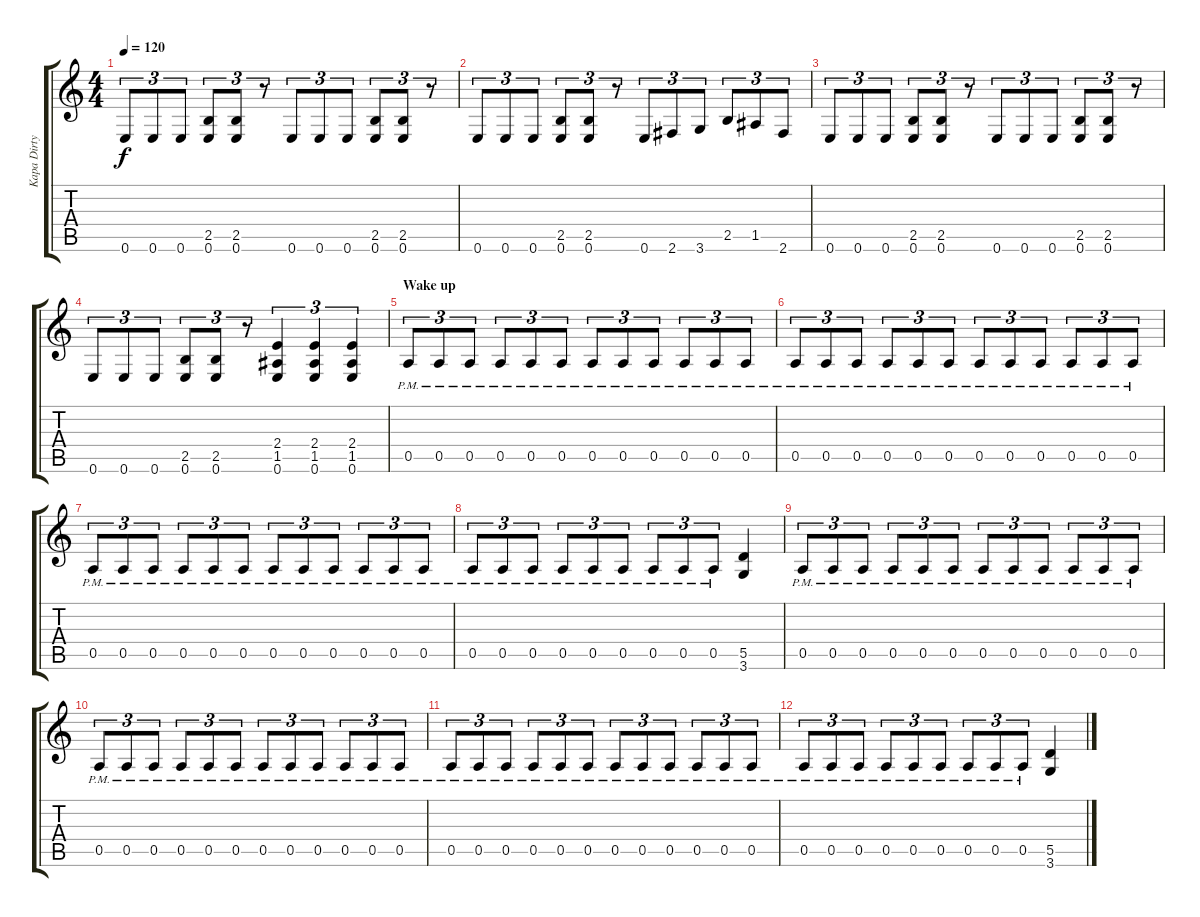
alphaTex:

\track ("Kapa Dirty" "Kapa Dirty") {instrument distortionguitar}
\staff {score tabs}
\tuning (E4 B3 G3 D3 A2 E2) {hide}
\ts (4 4)
\tempo 120
\clef g2
\ks c
0.6.8{tu (3 2) dy f} 0.6.8{tu (3 2)} 0.6.8{tu (3 2)} (2.5 0.6).8{tu (3 2)} (2.5 0.6).8{tu (3 2)} r.8{tu (3 2)} 0.6.8{tu (3 2)} 0.6.8{tu (3 2)} 0.6.8{tu (3 2)} (2.5 0.6).8{tu (3 2)} (2.5 0.6).8{tu (3 2)} r.8{tu (3 2)} |
0.6.8{tu (3 2)} 0.6.8{tu (3 2)} 0.6.8{tu (3 2)} (2.5 0.6).8{tu (3 2)} (2.5 0.6).8{tu (3 2)} r.8{tu (3 2)} 0.6.8{tu (3 2)} 2.6.8{tu (3 2)} 3.6.8{tu (3 2)} 2.5.8{tu (3 2)} 1.5.8{tu (3 2)} 2.6.8{tu (3 2)} |
0.6.8{tu (3 2)} 0.6.8{tu (3 2)} 0.6.8{tu (3 2)} (2.5 0.6).8{tu (3 2)} (2.5 0.6).8{tu (3 2)} r.8{tu (3 2)} 0.6.8{tu (3 2)} 0.6.8{tu (3 2)} 0.6.8{tu (3 2)} (2.5 0.6).8{tu (3 2)} (2.5 0.6).8{tu (3 2)} r.8{tu (3 2)} |
0.6.8{tu (3 2)} 0.6.8{tu (3 2)} 0.6.8{tu (3 2)} (2.5 0.6).8{tu (3 2)} (2.5 0.6).8{tu (3 2)} r.8{tu (3 2)} (2.4 1.5 0.6).4{tu (3 2)} (2.4 1.5 0.6).4{tu (3 2)} (2.4 1.5 0.6).4{tu (3 2)} |
\section ("" "Wake up")
0.5{pm}.8{tu (3 2)} 0.5{pm}.8{tu (3 2)} 0.5{pm}.8{tu (3 2)} 0.5{pm}.8{tu (3 2)} 0.5{pm}.8{tu (3 2)} 0.5{pm}.8{tu (3 2)} 0.5{pm}.8{tu (3 2)} 0.5{pm}.8{tu (3 2)} 0.5{pm}.8{tu (3 2)} 0.5{pm}.8{tu (3 2)} 0.5{pm}.8{tu (3 2)} 0.5{pm}.8{tu (3 2)} |
0.5{pm}.8{tu (3 2)} 0.5{pm}.8{tu (3 2)} 0.5{pm}.8{tu (3 2)} 0.5{pm}.8{tu (3 2)} 0.5{pm}.8{tu (3 2)} 0.5{pm}.8{tu (3 2)} 0.5{pm}.8{tu (3 2)} 0.5{pm}.8{tu (3 2)} 0.5{pm}.8{tu (3 2)} 0.5{pm}.8{tu (3 2)} 0.5{pm}.8{tu (3 2)} 0.5{pm}.8{tu (3 2)} |
0.5{pm}.8{tu (3 2)} 0.5{pm}.8{tu (3 2)} 0.5{pm}.8{tu (3 2)} 0.5{pm}.8{tu (3 2)} 0.5{pm}.8{tu (3 2)} 0.5{pm}.8{tu (3 2)} 0.5{pm}.8{tu (3 2)} 0.5{pm}.8{tu (3 2)} 0.5{pm}.8{tu (3 2)} 0.5{pm}.8{tu (3 2)} 0.5{pm}.8{tu (3 2)} 0.5{pm}.8{tu (3 2)} |
0.5{pm}.8{tu (3 2)} 0.5{pm}.8{tu (3 2)} 0.5{pm}.8{tu (3 2)} 0.5{pm}.8{tu (3 2)} 0.5{pm}.8{tu (3 2)} 0.5{pm}.8{tu (3 2)} 0.5{pm}.8{tu (3 2)} 0.5{pm}.8{tu (3 2)} 0.5{pm}.8{tu (3 2)} (5.5 3.6).4 |
0.5{pm}.8{tu (3 2)} 0.5{pm}.8{tu (3 2)} 0.5{pm}.8{tu (3 2)} 0.5{pm}.8{tu (3 2)} 0.5{pm}.8{tu (3 2)} 0.5{pm}.8{tu (3 2)} 0.5{pm}.8{tu (3 2)} 0.5{pm}.8{tu (3 2)} 0.5{pm}.8{tu (3 2)} 0.5{pm}.8{tu (3 2)} 0.5{pm}.8{tu (3 2)} 0.5{pm}.8{tu (3 2)} |
0.5{pm}.8{tu (3 2)} 0.5{pm}.8{tu (3 2)} 0.5{pm}.8{tu (3 2)} 0.5{pm}.8{tu (3 2)} 0.5{pm}.8{tu (3 2)} 0.5{pm}.8{tu (3 2)} 0.5{pm}.8{tu (3 2)} 0.5{pm}.8{tu (3 2)} 0.5{pm}.8{tu (3 2)} 0.5{pm}.8{tu (3 2)} 0.5{pm}.8{tu (3 2)} 0.5{pm}.8{tu (3 2)} |
0.5{pm}.8{tu (3 2)} 0.5{pm}.8{tu (3 2)} 0.5{pm}.8{tu (3 2)} 0.5{pm}.8{tu (3 2)} 0.5{pm}.8{tu (3 2)} 0.5{pm}.8{tu (3 2)} 0.5{pm}.8{tu (3 2)} 0.5{pm}.8{tu (3 2)} 0.5{pm}.8{tu (3 2)} 0.5{pm}.8{tu (3 2)} 0.5{pm}.8{tu (3 2)} 0.5{pm}.8{tu (3 2)} |
0.5{pm}.8{tu (3 2)} 0.5{pm}.8{tu (3 2)} 0.5{pm}.8{tu (3 2)} 0.5{pm}.8{tu (3 2)} 0.5{pm}.8{tu (3 2)} 0.5{pm}.8{tu (3 2)} 0.5{pm}.8{tu (3 2)} 0.5{pm}.8{tu (3 2)} 0.5{pm}.8{tu (3 2)} (5.5 3.6).4
